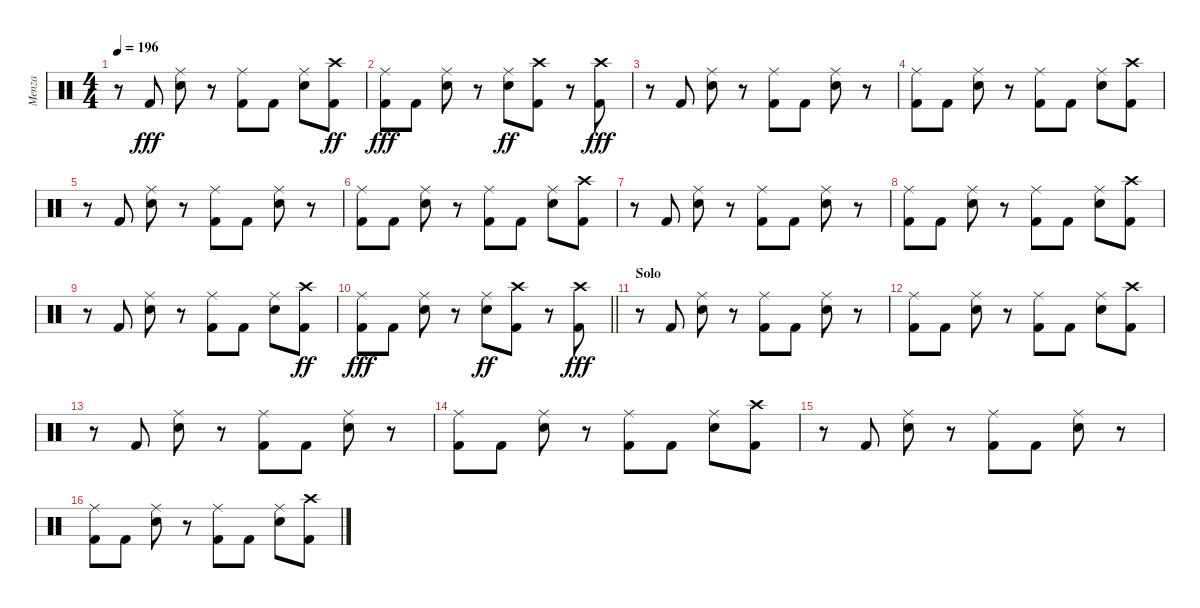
\track ("Menza" "Menza") {instrument percussion}
\staff {score}
\articulation defaults
\ts (4 4)
\tempo 196
\clef neutral
\ks c
r.8{dy fff} "Kick (hit) 2".8 ("Ride (middle)" "Snare (hit) 2").8 r.8 ("Ride (middle)" "Kick (hit) 2").8 "Kick (hit) 2".8 ("Ride (middle)" "Snare (hit) 2").8 ("Crash high (hit)" "Kick (hit) 2").8{dy ff} |
("Ride (middle)" "Kick (hit) 2").8{dy fff} "Kick (hit) 2".8 ("Ride (middle)" "Snare (hit) 2").8 r.8 ("Ride (middle)" "Snare (hit) 2").8{dy ff} ("Crash high (hit)" "Kick (hit) 2").8 r.8 ("Crash high (hit)" "Kick (hit) 2").8{dy fff} |
r.8 "Kick (hit) 2".8 ("Ride (middle)" "Snare (hit) 2").8 r.8 ("Ride (middle)" "Kick (hit) 2").8 "Kick (hit) 2".8 ("Ride (middle)" "Snare (hit) 2").8 r.8 |
("Ride (middle)" "Kick (hit) 2").8 "Kick (hit) 2".8 ("Ride (middle)" "Snare (hit) 2").8 r.8 ("Ride (middle)" "Kick (hit) 2").8 "Kick (hit) 2".8 ("Ride (middle)" "Snare (hit) 2").8 ("Crash high (hit)" "Kick (hit) 2").8 |
r.8 "Kick (hit) 2".8 ("Ride (middle)" "Snare (hit) 2").8 r.8 ("Ride (middle)" "Kick (hit) 2").8 "Kick (hit) 2".8 ("Ride (middle)" "Snare (hit) 2").8 r.8 |
("Ride (middle)" "Kick (hit) 2").8 "Kick (hit) 2".8 ("Ride (middle)" "Snare (hit) 2").8 r.8 ("Ride (middle)" "Kick (hit) 2").8 "Kick (hit) 2".8 ("Ride (middle)" "Snare (hit) 2").8 ("Crash high (hit)" "Kick (hit) 2").8 |
r.8 "Kick (hit) 2".8 ("Ride (middle)" "Snare (hit) 2").8 r.8 ("Ride (middle)" "Kick (hit) 2").8 "Kick (hit) 2".8 ("Ride (middle)" "Snare (hit) 2").8 r.8 |
("Ride (middle)" "Kick (hit) 2").8 "Kick (hit) 2".8 ("Ride (middle)" "Snare (hit) 2").8 r.8 ("Ride (middle)" "Kick (hit) 2").8 "Kick (hit) 2".8 ("Ride (middle)" "Snare (hit) 2").8 ("Crash high (hit)" "Kick (hit) 2").8 |
r.8 "Kick (hit) 2".8 ("Ride (middle)" "Snare (hit) 2").8 r.8 ("Ride (middle)" "Kick (hit) 2").8 "Kick (hit) 2".8 ("Ride (middle)" "Snare (hit) 2").8 ("Crash high (hit)" "Kick (hit) 2").8{dy ff} |
\barLineRight lightlight
("Ride (middle)" "Kick (hit) 2").8{dy fff} "Kick (hit) 2".8 ("Ride (middle)" "Snare (hit) 2").8 r.8 ("Ride (middle)" "Snare (hit) 2").8{dy ff} ("Crash high (hit)" "Kick (hit) 2").8 r.8 ("Crash high (hit)" "Kick (hit) 2").8{dy fff} |
\section ("" "Solo")
r.8 "Kick (hit) 2".8 ("Ride (middle)" "Snare (hit) 2").8 r.8 ("Ride (middle)" "Kick (hit) 2").8 "Kick (hit) 2".8 ("Ride (middle)" "Snare (hit) 2").8 r.8 |
("Ride (middle)" "Kick (hit) 2").8 "Kick (hit) 2".8 ("Ride (middle)" "Snare (hit) 2").8 r.8 ("Ride (middle)" "Kick (hit) 2").8 "Kick (hit) 2".8 ("Ride (middle)" "Snare (hit) 2").8 ("Crash high (hit)" "Kick (hit) 2").8 |
r.8 "Kick (hit) 2".8 ("Ride (middle)" "Snare (hit) 2").8 r.8 ("Ride (middle)" "Kick (hit) 2").8 "Kick (hit) 2".8 ("Ride (middle)" "Snare (hit) 2").8 r.8 |
("Ride (middle)" "Kick (hit) 2").8 "Kick (hit) 2".8 ("Ride (middle)" "Snare (hit) 2").8 r.8 ("Ride (middle)" "Kick (hit) 2").8 "Kick (hit) 2".8 ("Ride (middle)" "Snare (hit) 2").8 ("Crash high (hit)" "Kick (hit) 2").8 |
r.8 "Kick (hit) 2".8 ("Ride (middle)" "Snare (hit) 2").8 r.8 ("Ride (middle)" "Kick (hit) 2").8 "Kick (hit) 2".8 ("Ride (middle)" "Snare (hit) 2").8 r.8 |
("Ride (middle)" "Kick (hit) 2").8 "Kick (hit) 2".8 ("Ride (middle)" "Snare (hit) 2").8 r.8 ("Ride (middle)" "Kick (hit) 2").8 "Kick (hit) 2".8 ("Ride (middle)" "Snare (hit) 2").8 ("Crash high (hit)" "Kick (hit) 2").8
